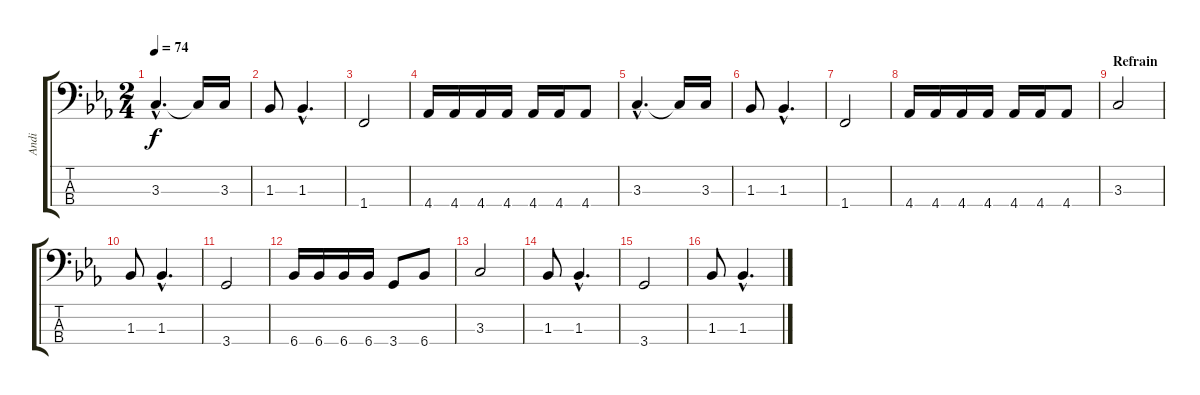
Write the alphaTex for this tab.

\track ("Andi" "Andi") {instrument electricbasspick}
\staff {score tabs}
\tuning (G2 D2 A1 E1) {hide}
\ts (2 4)
\tempo 74
\clef f4
\ks eb
3.3{hac}.4{d dy f} 3.3{t}.16 3.3.16 |
1.3.8 1.3{hac}.4{d} |
1.4.2 |
4.4.16 4.4.16 4.4.16 4.4.16 4.4.16 4.4.16 4.4.8 |
3.3{hac}.4{d} 3.3{t}.16 3.3.16 |
1.3.8 1.3{hac}.4{d} |
1.4.2 |
4.4.16 4.4.16 4.4.16 4.4.16 4.4.16 4.4.16 4.4.8 |
\section ("" "Refrain")
3.3.2 |
1.3.8 1.3{hac}.4{d} |
3.4.2 |
6.4.16 6.4.16 6.4.16 6.4.16 3.4.8 6.4.8 |
3.3.2 |
1.3.8 1.3{hac}.4{d} |
3.4.2 |
1.3.8 1.3{hac}.4{d}
